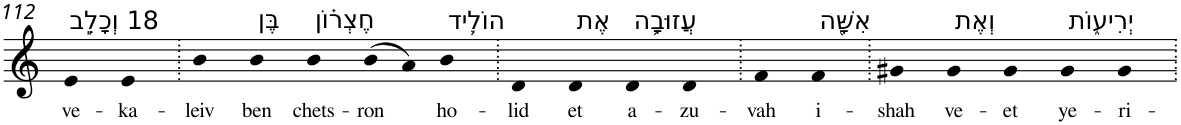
**kern	**text
*part1	*part1
*staff1	*staff1
*I"Piano	*
*I'Pno	*
!!LO:PB:g=z
*clefG2	*
*k[]	*
=112	=112
!LO:TX:a:t=18 וְכָלֵ֣ב	!
!	!LO:LY:b
4e	ve-
!	!LO:LY:b
4e	-ka-
=113.	=113.
!	!LO:LY:b
4b	-leiv
!LO:TX:a:t=בֶּן	!
!	!LO:LY:b
4b	ben
!LO:TX:a:t=חֶצְר֗וֹן	!
!	!LO:LY:b
4b	chets-
!	!LO:LY:b
(>8b	-ron
8a)	.
!LO:TX:a:t=הוֹלִ֛יד	!
!	!LO:LY:b
4b	ho-
=114.	=114.
!	!LO:LY:b
4d	-lid
!LO:TX:a:t=אֶת	!
!	!LO:LY:b
4d	et
!LO:TX:a:t=עֲזוּבָ֥ה	!
!	!LO:LY:b
4d	a-
!	!LO:LY:b
4d	-zu-
=115.	=115.
!	!LO:LY:b
4f	-vah
!LO:TX:a:t=אִשָּׁ֖ה	!
!	!LO:LY:b
4f	i-
=116.	=116.
!	!LO:LY:b
4g#X	-shah
!LO:TX:a:t=וְאֶת	!
!	!LO:LY:b
4g#	ve-
!	!LO:LY:b
4g#	-et
!LO:TX:a:t=יְרִיע֑וֹת	!
!	!LO:LY:b
4g#	ye-
!	!LO:LY:b
4g#	-ri-
=.	=.
*-	*-
